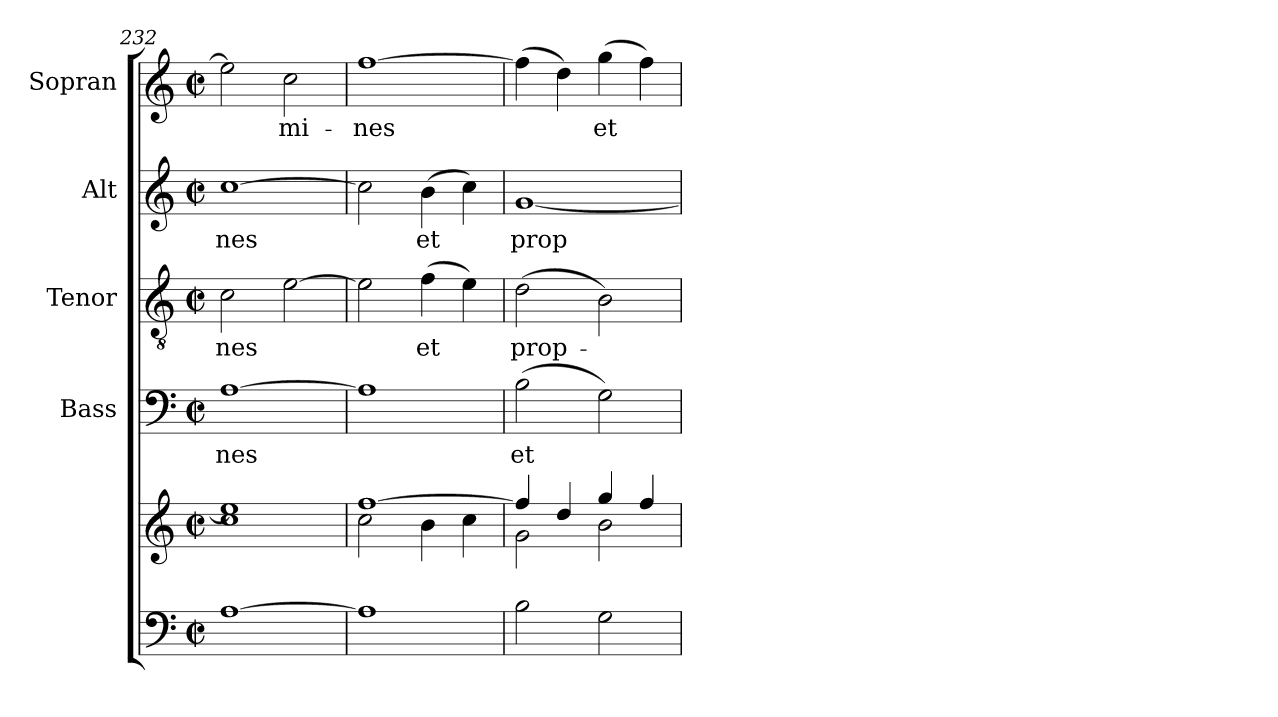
**kern	**kern	**kern	**text	**kern	**text	**kern	**text	**kern	**text
*part5	*part5	*part4	*part4	*part3	*part3	*part2	*part2	*part1	*part1
*staff6	*staff5	*staff4	*staff4	*staff3	*staff3	*staff2	*staff2	*staff1	*staff1
*	*	*I"Bass	*	*I"Tenor	*	*I"Alt	*	*I"Sopran	*
*	*	*I'B.	*	*I'T.	*	*I'A.	*	*I'S.	*
*clefF4	*clefG2	*clefF4	*	*clefGv2	*	*clefG2	*	*clefG2	*
*k[]	*k[]	*k[]	*	*k[]	*	*k[]	*	*k[]	*
*C:	*C:	*C:	*	*C:	*	*C:	*	*C:	*
*M2/2	*M2/2	*M2/2	*	*M2/2	*	*M2/2	*	*M2/2	*
*met(c|)	*met(c|)	*met(c|)	*	*met(c|)	*	*met(c|)	*	*met(c|)	*
=232	=232	=232	=232	=232	=232	=232	=232	=232	=232
*	*^	*	*	*	*	*	*	*	*
!	!	!	!	!LO:LY:b	!	!LO:LY:b	!	!LO:LY:b	!	!
[1A	1ee]	1cc	[1A	-nes	2c\	-nes	[1cc	-nes	2ee\]	.
!	!	!	!	!	!	!	!	!	!	!LO:LY:b
.	.	.	.	.	[2e\	.	.	.	2cc\	-mi-
=233	=233	=233	=233	=233	=233	=233	=233	=233	=233	=233
!	!	!	!	!	!	!	!	!	!	!LO:LY:b
1A]	[>1ff	2cc\	1A]	.	2e\]	.	2cc\]	.	[1ff	-nes
!	!	!	!	!	!	!LO:LY:b	!	!LO:LY:b	!	!
.	.	4b\	.	.	(>4f\	et	(>4b\	et	.	.
.	.	4cc\	.	.	4e\)	.	4cc\)	.	.	.
=234	=234	=234	=234	=234	=234	=234	=234	=234	=234	=234
!	!	!	!	!LO:LY:b	!	!LO:LY:b	!	!LO:LY:b	!	!
2B\	4ff/]	2g\	(>2B\	et	(>2d\	prop-	[1g	prop-	(>4ff\]	.
.	4dd/	.	.	.	.	.	.	.	4dd\)	.
!	!	!	!	!	!	!	!	!	!	!LO:LY:b
2G\	4gg/	2b\	2G\)	.	2B\)	.	.	.	(>4gg\	et
.	4ff/	.	.	.	.	.	.	.	4ff\)	.
*	*v	*v	*	*	*	*	*	*	*	*
=	=	=	=	=	=	=	=	=	=
*-	*-	*-	*-	*-	*-	*-	*-	*-	*-
